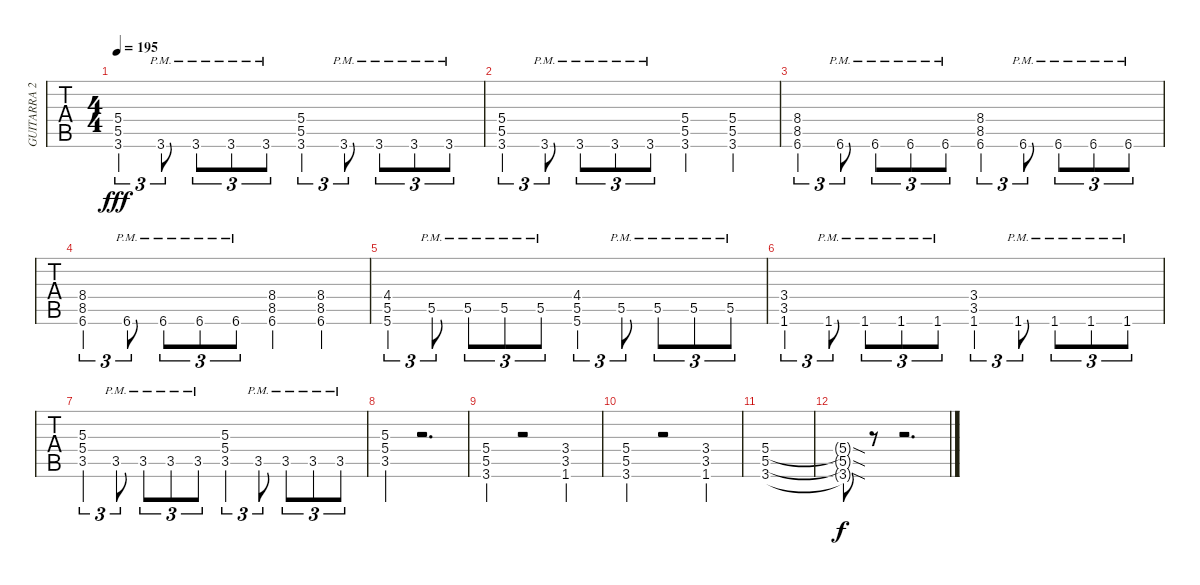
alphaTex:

\track ("GUITARRA 2" "GUITARRA 2") {instrument overdrivenguitar}
\staff {tabs}
\tuning (Eb4 Bb3 Gb3 Db3 Ab2 Eb2) {hide}
\ts (4 4)
\tempo 195
\clef g2
\ks c
(5.4 5.5 3.6).4{tu (3 2) dy fff} 3.6{pm}.8{tu (3 2)} 3.6{pm}.8{tu (3 2)} 3.6{pm}.8{tu (3 2)} 3.6{pm}.8{tu (3 2)} (5.4 5.5 3.6).4{tu (3 2)} 3.6{pm}.8{tu (3 2)} 3.6{pm}.8{tu (3 2)} 3.6{pm}.8{tu (3 2)} 3.6{pm}.8{tu (3 2)} |
(5.4 5.5 3.6).4{tu (3 2)} 3.6{pm}.8{tu (3 2)} 3.6{pm}.8{tu (3 2)} 3.6{pm}.8{tu (3 2)} 3.6{pm}.8{tu (3 2)} (5.4 5.5 3.6).4 (5.4 5.5 3.6).4 |
(8.4 8.5 6.6).4{tu (3 2)} 6.6{pm}.8{tu (3 2)} 6.6{pm}.8{tu (3 2)} 6.6{pm}.8{tu (3 2)} 6.6{pm}.8{tu (3 2)} (8.4 8.5 6.6).4{tu (3 2)} 6.6{pm}.8{tu (3 2)} 6.6{pm}.8{tu (3 2)} 6.6{pm}.8{tu (3 2)} 6.6{pm}.8{tu (3 2)} |
(8.4 8.5 6.6).4{tu (3 2)} 6.6{pm}.8{tu (3 2)} 6.6{pm}.8{tu (3 2)} 6.6{pm}.8{tu (3 2)} 6.6{pm}.8{tu (3 2)} (8.4 8.5 6.6).4 (8.4 8.5 6.6).4 |
(4.4 5.5 5.6).4{tu (3 2)} 5.5{pm}.8{tu (3 2)} 5.5{pm}.8{tu (3 2)} 5.5{pm}.8{tu (3 2)} 5.5{pm}.8{tu (3 2)} (4.4 5.5 5.6).4{tu (3 2)} 5.5{pm}.8{tu (3 2)} 5.5{pm}.8{tu (3 2)} 5.5{pm}.8{tu (3 2)} 5.5{pm}.8{tu (3 2)} |
(3.4 3.5 1.6).4{tu (3 2)} 1.6{pm}.8{tu (3 2)} 1.6{pm}.8{tu (3 2)} 1.6{pm}.8{tu (3 2)} 1.6{pm}.8{tu (3 2)} (3.4 3.5 1.6).4{tu (3 2)} 1.6{pm}.8{tu (3 2)} 1.6{pm}.8{tu (3 2)} 1.6{pm}.8{tu (3 2)} 1.6{pm}.8{tu (3 2)} |
(5.3 5.4 3.5).4{tu (3 2)} 3.5{pm}.8{tu (3 2)} 3.5{pm}.8{tu (3 2)} 3.5{pm}.8{tu (3 2)} 3.5{pm}.8{tu (3 2)} (5.3 5.4 3.5).4{tu (3 2)} 3.5{pm}.8{tu (3 2)} 3.5{pm}.8{tu (3 2)} 3.5{pm}.8{tu (3 2)} 3.5{pm}.8{tu (3 2)} |
(5.3 5.4 3.5).4 r.2{d} |
(5.4 5.5 3.6).4 r.2 (3.4 3.5 1.6).4 |
(5.4 5.5 3.6).4 r.2 (3.4 3.5 1.6).4 |
(5.4 5.5 3.6).1 |
(5.4{sod t} 5.5{sod t} 3.6{sod t}).8{dy f} r.8 r.2{d}
